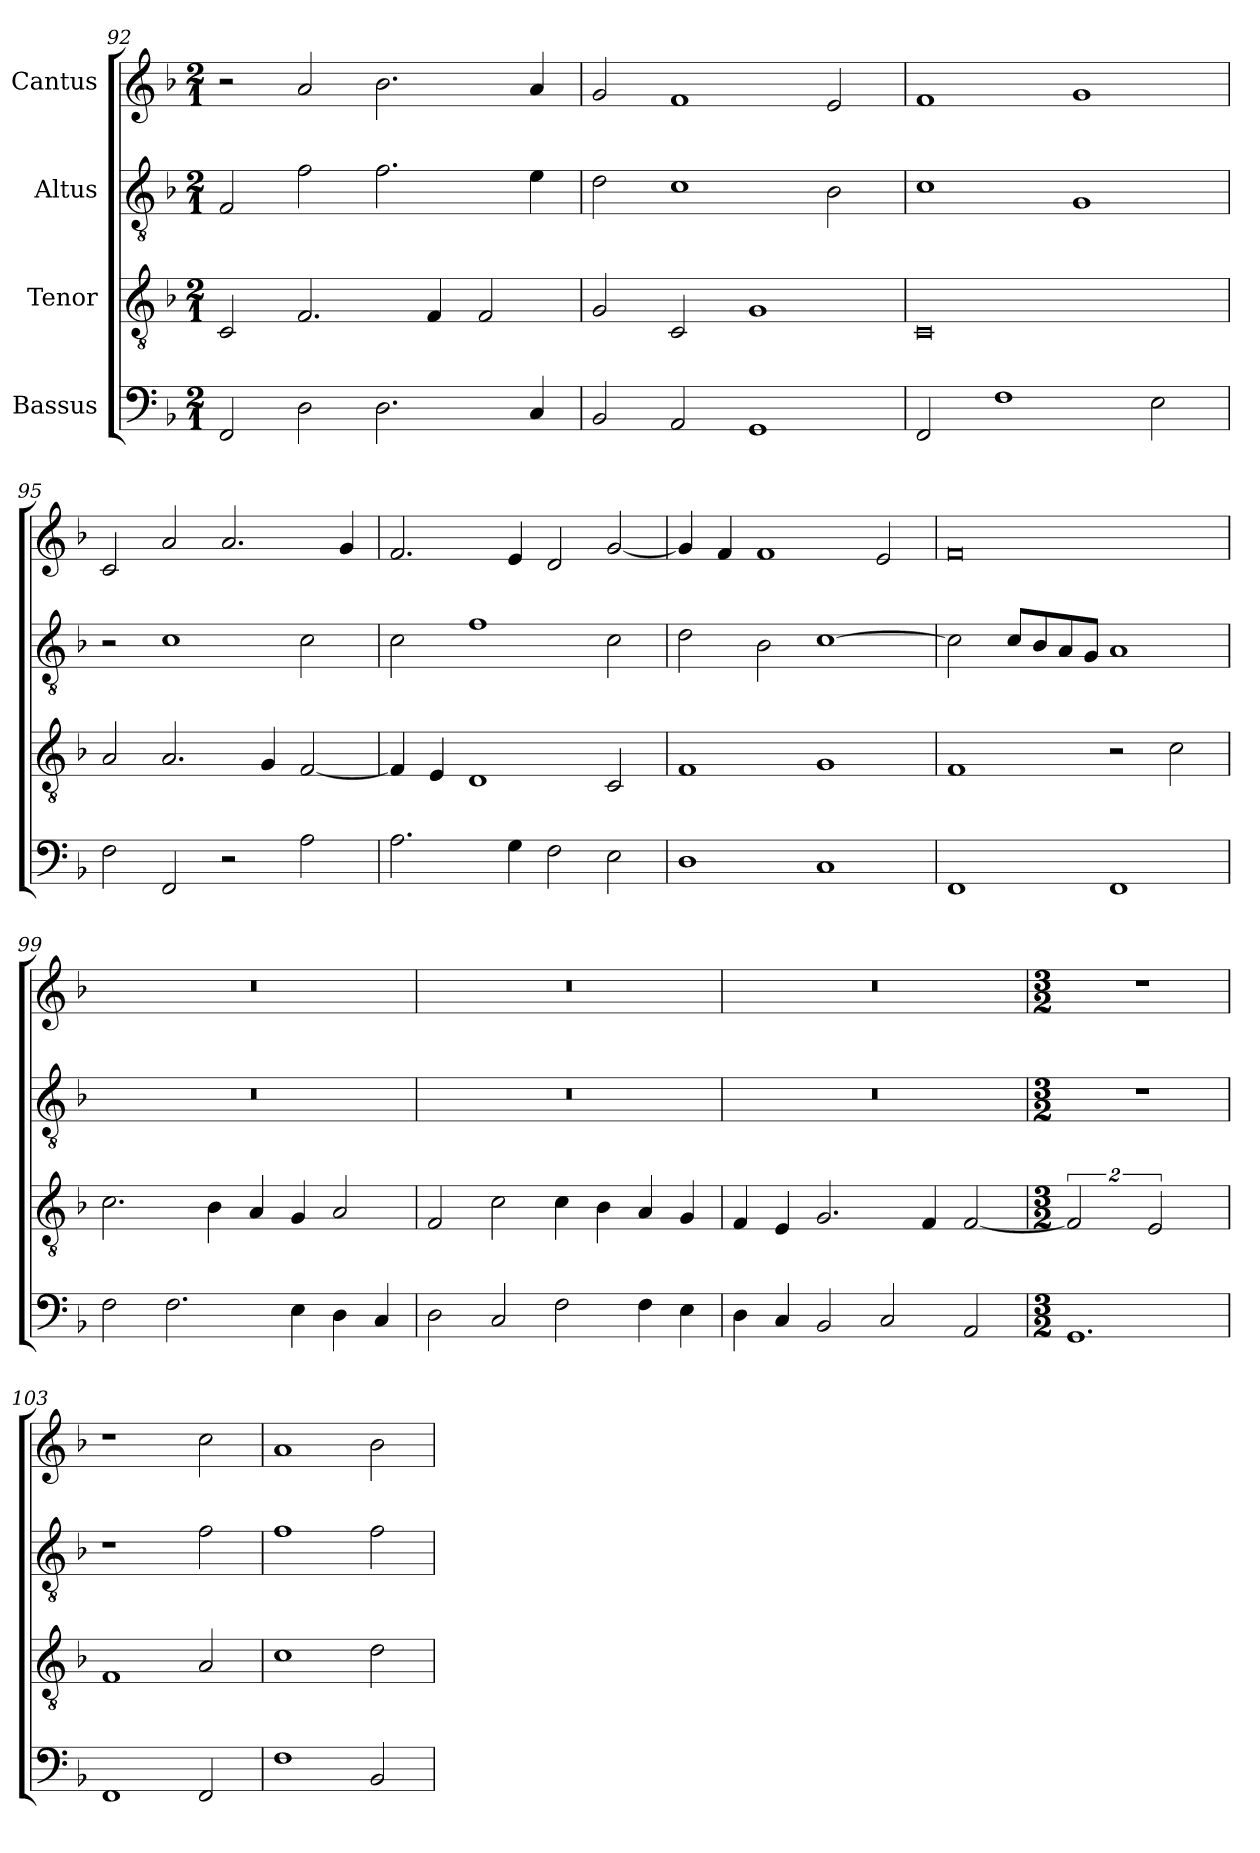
**kern	**kern	**kern	**kern
*part4	*part3	*part2	*part1
*staff4	*staff3	*staff2	*staff1
*I"Bassus	*I"Tenor	*I"Altus	*I"Cantus
*clefF4	*clefGv2	*clefGv2	*clefG2
*	*ITrd7c12	*ITrd7c12	*
*k[b-]	*k[b-]	*k[b-]	*k[b-]
*F:	*F:	*F:	*F:
*M2/1	*M2/1	*M2/1	*M2/1
=92	=92	=92	=92
2FFi/	2CCi/	2FFi/	2r
2Di\	2.FFi/	2Fi\	2ai/
2.Di\	.	2.Fi\	2.b-i\
.	4FFi/	.	.
.	2FFi/	.	.
4Ci/	.	4Ei\	4ai/
!!LO:LB:g=z
=93	=93	=93	=93
2BB-i/	2GGi/	2Di\	2gi/
2AAi/	2CCi/	1Ci	1fi
1GGi	1GGi	.	.
.	.	2BB-i\	2ei/
=94	=94	=94	=94
2FFi/	0CCi	1Ci	1fi
1Fi	.	.	.
.	.	1GGi	1gi
2Ei\	.	.	.
=95	=95	=95	=95
2Fi\	2AAi/	2r	2ci/
2FFi/	2.AAi/	1Ci	2ai/
2r	.	.	2.ai/
.	4GGi/	.	.
2Ai\	[<2FFi/	2Ci\	.
.	.	.	4gi/
=96	=96	=96	=96
2.Ai\	4FFi/]	2Ci\	2.fi/
.	4EEi/	.	.
.	1DDi	1Fi	.
4Gi\	.	.	4ei/
2Fi\	.	.	2di/
2Ei\	2CCi/	2Ci\	[<2gi/
=97	=97	=97	=97
1Di	1FFi	2Di\	4gi/]
.	.	.	4fi/
.	.	2BB-i\	1fi
1Ci	1GGi	[>1Ci	.
.	.	.	2ei/
!!LO:PB:g=z
=98	=98	=98	=98
1FFi	1FFi	2Ci\]	0fi
.	.	8Ci/L	.
.	.	8BB-i/	.
.	.	8AAi/	.
.	.	8GGi/J	.
1FFi	2r	1AAi	.
.	2Ci\	.	.
=99	=99	=99	=99
!	!	!LO:N:vis=1	!LO:N:vis=1
2Fi\	2.Ci\	0r	0r
2.Fi\	.	.	.
.	4BB-i\	.	.
.	4AAi/	.	.
4Ei\	4GGi/	.	.
4Di\	2AAi/	.	.
4Ci/	.	.	.
=100	=100	=100	=100
!	!	!LO:N:vis=1	!LO:N:vis=1
2Di\	2FFi/	0r	0r
2Ci/	2Ci\	.	.
2Fi\	4Ci\	.	.
.	4BB-i\	.	.
4Fi\	4AAi/	.	.
4Ei\	4GGi/	.	.
=101	=101	=101	=101
!	!	!LO:N:vis=1	!LO:N:vis=1
4Di\	4FFi/	0r	0r
4Ci/	4EEi/	.	.
2BB-i/	2.GGi/	.	.
2Ci/	.	.	.
.	4FFi/	.	.
2AAi/	[<2FFi/	.	.
=102	=102	=102	=102
*M3/2	*M3/2	*M3/2	*M3/2
!	!	!LO:N:vis=1	!LO:N:vis=1
1.GGi	4%3FFi/]	1.r	1.r
.	4%3EEi/	.	.
=103	=103	=103	=103
1FFi	1FFi	1r	1r
2FFi/	2AAi/	2Fi\	2cci\
!!LO:LB:g=z
=104	=104	=104	=104
1Fi	1Ci	1Fi	1ai
2BB-i/	2Di\	2Fi\	2b-i\
=	=	=	=
*-	*-	*-	*-
